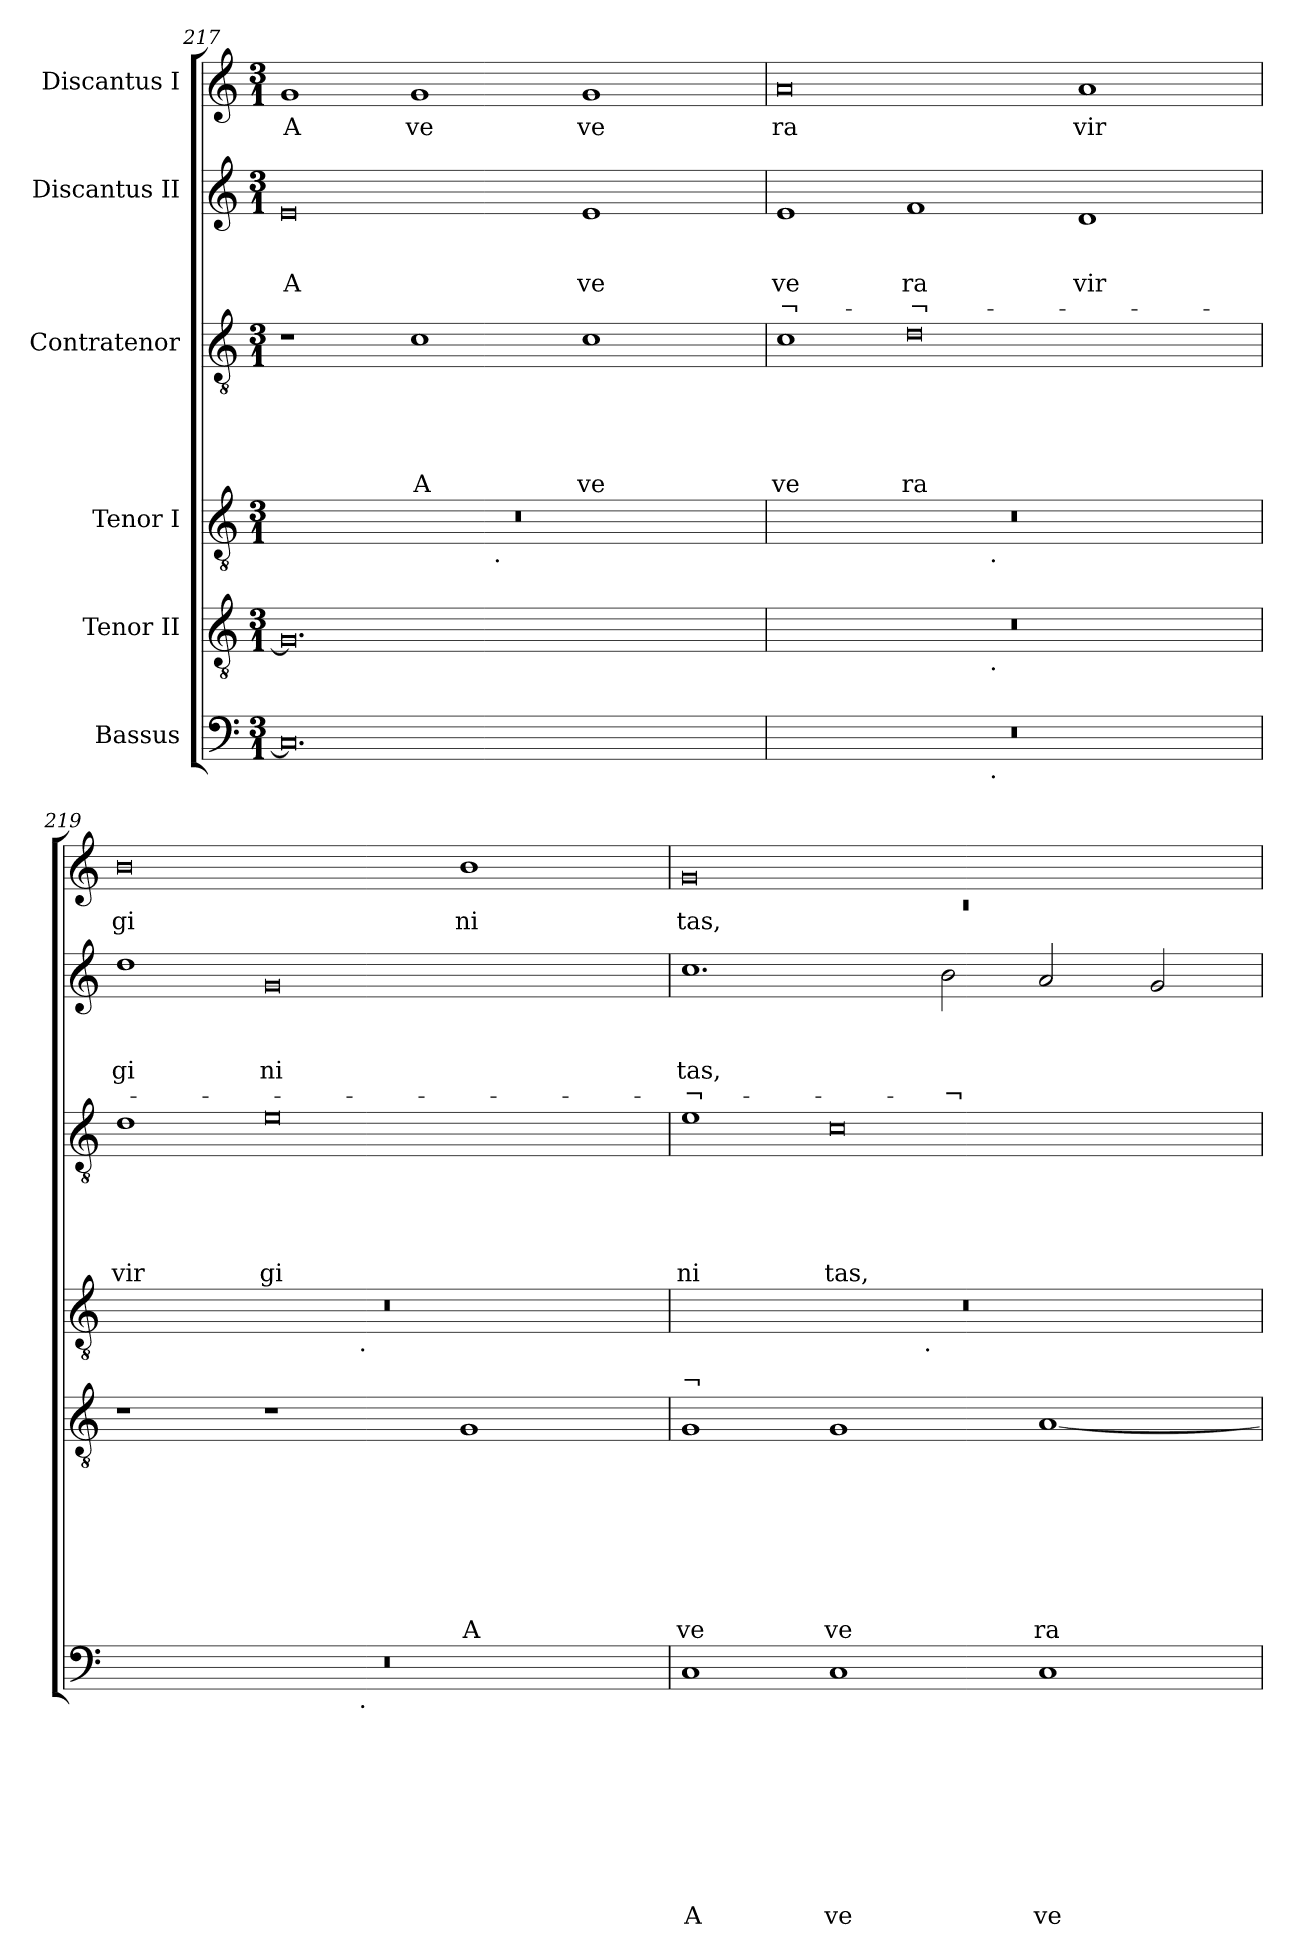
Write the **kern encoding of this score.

**kern	**text	**text	**text	**text	**text	**text	**text	**text	**text	**kern	**text	**text	**text	**text	**text	**text	**text	**text	**kern	**kern	**text	**text	**text	**text	**text	**kern	**text	**text	**text	**text	**kern	**text
*part6	*part6	*part6	*part6	*part6	*part6	*part6	*part6	*part6	*part6	*part5	*part5	*part5	*part5	*part5	*part5	*part5	*part5	*part5	*part4	*part3	*part3	*part3	*part3	*part3	*part3	*part2	*part2	*part2	*part2	*part2	*part1	*part1
*staff6	*staff6	*staff6	*staff6	*staff6	*staff6	*staff6	*staff6	*staff6	*staff6	*staff5	*staff5	*staff5	*staff5	*staff5	*staff5	*staff5	*staff5	*staff5	*staff4	*staff3	*staff3	*staff3	*staff3	*staff3	*staff3	*staff2	*staff2	*staff2	*staff2	*staff2	*staff1	*staff1
*I"Bassus	*	*	*	*	*	*	*	*	*	*I"Tenor II	*	*	*	*	*	*	*	*	*I"Tenor I	*I"Contratenor	*	*	*	*	*	*I"Discantus II	*	*	*	*	*I"Discantus I	*
*clefF4	*	*	*	*	*	*	*	*	*	*clefGv2	*	*	*	*	*	*	*	*	*clefGv2	*clefGv2	*	*	*	*	*	*clefG2	*	*	*	*	*clefG2	*
*k[]	*	*	*	*	*	*	*	*	*	*k[]	*	*	*	*	*	*	*	*	*k[]	*k[]	*	*	*	*	*	*k[]	*	*	*	*	*k[]	*
*C:	*	*	*	*	*	*	*	*	*	*C:	*	*	*	*	*	*	*	*	*C:	*C:	*	*	*	*	*	*C:	*	*	*	*	*C:	*
*M3/1	*	*	*	*	*	*	*	*	*	*M3/1	*	*	*	*	*	*	*	*	*M3/1	*M3/1	*	*	*	*	*	*M3/1	*	*	*	*	*M3/1	*
=217	=217	=217	=217	=217	=217	=217	=217	=217	=217	=217	=217	=217	=217	=217	=217	=217	=217	=217	=217	=217	=217	=217	=217	=217	=217	=217	=217	=217	=217	=217	=217	=217
!	!	!	!	!	!	!	!	!	!	!	!	!	!	!	!	!	!	!	!	!	!	!	!	!	!	!	!	!	!LO:LY:b	!	!	!LO:LY:b
*	*	*	*	*	*	*	*	*	*	*	*	*	*	*	*	*	*	*	*^	*	*	*	*	*	*	*	*	*	*	*	*	*
0.C]	.	.	.	.	.	.	.	.	.	0.G]	.	.	.	.	.	.	.	.	0.r	1ryy	1r	.	.	.	.	.	0e	.	.	A	.	1g	A
!	!	!	!	!	!	!	!	!	!	!	!	!	!	!	!	!	!	!	!	!	!	!	!	!	!	!LO:LY:b	!	!	!	!	!	!	!LO:LY:b
.	.	.	.	.	.	.	.	.	.	.	.	.	.	.	.	.	.	.	.	4...ryy	1c	.	.	.	.	A	.	.	.	.	.	1g	ve
!	!	!	!	!	!	!	!	!	!	!	!	!	!	!	!	!	!	!	!	!LO:TX:b:t=.	!	!	!	!	!	!	!	!	!	!	!	!	!
.	.	.	.	.	.	.	.	.	.	.	.	.	.	.	.	.	.	.	.	1ryy	.	.	.	.	.	.	.	.	.	.	.	.	.
!	!	!	!	!	!	!	!	!	!	!	!	!	!	!	!	!	!	!	!	!	!	!	!	!	!	!LO:LY:b	!	!	!	!LO:LY:b	!	!	!LO:LY:b
.	.	.	.	.	.	.	.	.	.	.	.	.	.	.	.	.	.	.	.	.	1c	.	.	.	.	ve	1e	.	.	ve	.	1g	ve
.	.	.	.	.	.	.	.	.	.	.	.	.	.	.	.	.	.	.	.	2ryy	.	.	.	.	.	.	.	.	.	.	.	.	.
.	.	.	.	.	.	.	.	.	.	.	.	.	.	.	.	.	.	.	.	32ryy	.	.	.	.	.	.	.	.	.	.	.	.	.
=218	=218	=218	=218	=218	=218	=218	=218	=218	=218	=218	=218	=218	=218	=218	=218	=218	=218	=218	=218	=218	=218	=218	=218	=218	=218	=218	=218	=218	=218	=218	=218	=218	=218
!	!	!	!	!	!	!	!	!	!	!	!	!	!	!	!	!	!	!	!	!	!	!	!	!	!	!LO:LY:b	!	!	!	!LO:LY:b	!LO:LY:b	!	!LO:LY:b
*^	*	*	*	*	*	*	*	*	*	*^	*	*	*	*	*	*	*	*	*	*	*	*	*	*	*	*	*	*	*	*	*	*	*
0.r	1ryy	.	.	.	.	.	.	.	.	.	0.r	1ryy	.	.	.	.	.	.	.	.	0.r	1ryy	1c	.	.	.	.	ve	1e	.	.	ve	-¬-	0a	ra
!	!	!	!	!	!	!	!	!	!	!	!	!	!	!	!	!	!	!	!	!	!	!	!	!	!	!	!	!LO:LY:b	!	!	!	!LO:LY:b	!LO:LY:b	!	!
.	4...ryy	.	.	.	.	.	.	.	.	.	.	4...ryy	.	.	.	.	.	.	.	.	.	4...ryy	0d	.	.	.	.	ra	1f	.	.	ra	-¬-	.	.
!	!	!	!	!	!	!	!	!	!	!	!	!	!	!	!	!	!	!	!	!	!	!LO:TX:b:t=.	!	!	!	!	!	!	!	!	!	!	!	!	!
!	!	!	!	!	!	!	!	!	!	!	!	!LO:TX:b:t=.	!	!	!	!	!	!	!	!	!	!	!	!	!	!	!	!	!	!	!	!	!	!	!
!	!LO:TX:b:t=.	!	!	!	!	!	!	!	!	!	!	!	!	!	!	!	!	!	!	!	!	!	!	!	!	!	!	!	!	!	!	!	!	!	!
.	1ryy	.	.	.	.	.	.	.	.	.	.	1ryy	.	.	.	.	.	.	.	.	.	1ryy	.	.	.	.	.	.	.	.	.	.	.	.	.
!	!	!	!	!	!	!	!	!	!	!	!	!	!	!	!	!	!	!	!	!	!	!	!	!	!	!	!	!	!	!	!	!LO:LY:b	!	!	!LO:LY:b
.	.	.	.	.	.	.	.	.	.	.	.	.	.	.	.	.	.	.	.	.	.	.	.	.	.	.	.	.	1d	.	.	vir	.	1a	vir
.	2ryy	.	.	.	.	.	.	.	.	.	.	2ryy	.	.	.	.	.	.	.	.	.	2ryy	.	.	.	.	.	.	.	.	.	.	.	.	.
.	32ryy	.	.	.	.	.	.	.	.	.	.	32ryy	.	.	.	.	.	.	.	.	.	32ryy	.	.	.	.	.	.	.	.	.	.	.	.	.
=219	=219	=219	=219	=219	=219	=219	=219	=219	=219	=219	=219	=219	=219	=219	=219	=219	=219	=219	=219	=219	=219	=219	=219	=219	=219	=219	=219	=219	=219	=219	=219	=219	=219	=219	=219
!	!	!	!	!	!	!	!	!	!	!	!	!	!	!	!	!	!	!	!	!	!	!	!	!	!	!	!	!LO:LY:b	!	!	!	!LO:LY:b	!	!	!LO:LY:b
*	*	*	*	*	*	*	*	*	*	*	*v	*v	*	*	*	*	*	*	*	*	*	*	*	*	*	*	*	*	*	*	*	*	*	*	*
0.r	1ryy	.	.	.	.	.	.	.	.	.	1r	.	.	.	.	.	.	.	.	0.r	1ryy	1d	.	.	.	.	vir	1dd	.	.	gi	.	0b	gi
!	!	!	!	!	!	!	!	!	!	!	!	!	!	!	!	!	!	!	!	!	!	!	!	!	!	!	!LO:LY:b	!	!	!	!LO:LY:b	!	!	!
.	4...ryy	.	.	.	.	.	.	.	.	.	1r	.	.	.	.	.	.	.	.	.	4...ryy	0e	.	.	.	.	gi	0g	.	.	ni	.	.	.
!	!	!	!	!	!	!	!	!	!	!	!	!	!	!	!	!	!	!	!	!	!LO:TX:b:t=.	!	!	!	!	!	!	!	!	!	!	!	!	!
!	!LO:TX:b:t=.	!	!	!	!	!	!	!	!	!	!	!	!	!	!	!	!	!	!	!	!	!	!	!	!	!	!	!	!	!	!	!	!	!
.	1ryy	.	.	.	.	.	.	.	.	.	.	.	.	.	.	.	.	.	.	.	1ryy	.	.	.	.	.	.	.	.	.	.	.	.	.
!	!	!	!	!	!	!	!	!	!	!	!	!	!	!	!	!	!	!	!LO:LY:b	!	!	!	!	!	!	!	!	!	!	!	!	!	!	!LO:LY:b
.	.	.	.	.	.	.	.	.	.	.	1G	.	.	.	.	.	.	.	A	.	.	.	.	.	.	.	.	.	.	.	.	.	1b	ni
.	2ryy	.	.	.	.	.	.	.	.	.	.	.	.	.	.	.	.	.	.	.	2ryy	.	.	.	.	.	.	.	.	.	.	.	.	.
.	32ryy	.	.	.	.	.	.	.	.	.	.	.	.	.	.	.	.	.	.	.	32ryy	.	.	.	.	.	.	.	.	.	.	.	.	.
=220	=220	=220	=220	=220	=220	=220	=220	=220	=220	=220	=220	=220	=220	=220	=220	=220	=220	=220	=220	=220	=220	=220	=220	=220	=220	=220	=220	=220	=220	=220	=220	=220	=220	=220
*	*	*	*	*	*	*	*	*	*	*	*	*	*	*	*	*	*	*	*	*	*	*	*	*	*	*	*	*	*	*	*	*	*^	*
!	!	!	!	!	!	!	!	!	!	!	!LO:TX:a:t=¬	!	!	!	!	!	!	!	!	!	!	!	!	!	!	!	!	!	!	!	!	!	!	!	!
!	!	!	!	!	!	!	!	!	!	!LO:LY:b	!	!	!	!	!	!	!	!	!LO:LY:b	!	!	!	!	!	!	!	!LO:LY:b	!	!	!	!LO:LY:b	!LO:LY:b	!	!LO:N:vis=1	!LO:LY:b
*v	*v	*	*	*	*	*	*	*	*	*	*	*	*	*	*	*	*	*	*	*	*	*	*	*	*	*	*	*	*	*	*	*	*	*	*
1C	.	.	.	.	.	.	.	.	A	1G	.	.	.	.	.	.	.	ve	0.r	1ryy	1e	.	.	.	.	ni	1.cc	.	.	tas,	-¬-	0g	0.rc	tas,
!	!	!	!	!	!	!	!	!	!LO:LY:b	!	!	!	!	!	!	!	!	!LO:LY:b	!	!	!	!	!	!	!	!LO:LY:b	!	!	!	!	!	!	!	!
1C	.	.	.	.	.	.	.	.	ve	1G	.	.	.	.	.	.	.	ve	.	4...ryy	0c	.	.	.	.	tas,	.	.	.	.	.	.	.	.
!	!	!	!	!	!	!	!	!	!	!	!	!	!	!	!	!	!	!	!	!LO:TX:b:t=.	!	!	!	!	!	!	!	!	!	!	!	!	!	!
.	.	.	.	.	.	.	.	.	.	.	.	.	.	.	.	.	.	.	.	1ryy	.	.	.	.	.	.	.	.	.	.	.	.	.	.
!	!	!	!	!	!	!	!	!	!	!	!	!	!	!	!	!	!	!	!	!	!	!	!	!	!	!	!	!	!	!	!LO:LY:b:rj	!	!	!
.	.	.	.	.	.	.	.	.	.	.	.	.	.	.	.	.	.	.	.	.	.	.	.	.	.	.	2b\	.	.	.	-¬	.	.	.
!	!	!	!	!	!	!	!	!	!LO:LY:b	!	!	!	!	!	!	!	!	!LO:LY:b	!	!	!	!	!	!	!	!	!	!	!	!	!	!	!	!
1C	.	.	.	.	.	.	.	.	ve	[<1A	.	.	.	.	.	.	.	ra	.	.	.	.	.	.	.	.	2a/	.	.	.	.	1ryy	.	.
.	.	.	.	.	.	.	.	.	.	.	.	.	.	.	.	.	.	.	.	2ryy	.	.	.	.	.	.	.	.	.	.	.	.	.	.
.	.	.	.	.	.	.	.	.	.	.	.	.	.	.	.	.	.	.	.	.	.	.	.	.	.	.	2g/	.	.	.	.	.	.	.
.	.	.	.	.	.	.	.	.	.	.	.	.	.	.	.	.	.	.	.	32ryy	.	.	.	.	.	.	.	.	.	.	.	.	.	.
*	*	*	*	*	*	*	*	*	*	*	*	*	*	*	*	*	*	*	*v	*v	*	*	*	*	*	*	*	*	*	*	*	*v	*v	*
=	=	=	=	=	=	=	=	=	=	=	=	=	=	=	=	=	=	=	=	=	=	=	=	=	=	=	=	=	=	=	=	=
*-	*-	*-	*-	*-	*-	*-	*-	*-	*-	*-	*-	*-	*-	*-	*-	*-	*-	*-	*-	*-	*-	*-	*-	*-	*-	*-	*-	*-	*-	*-	*-	*-
